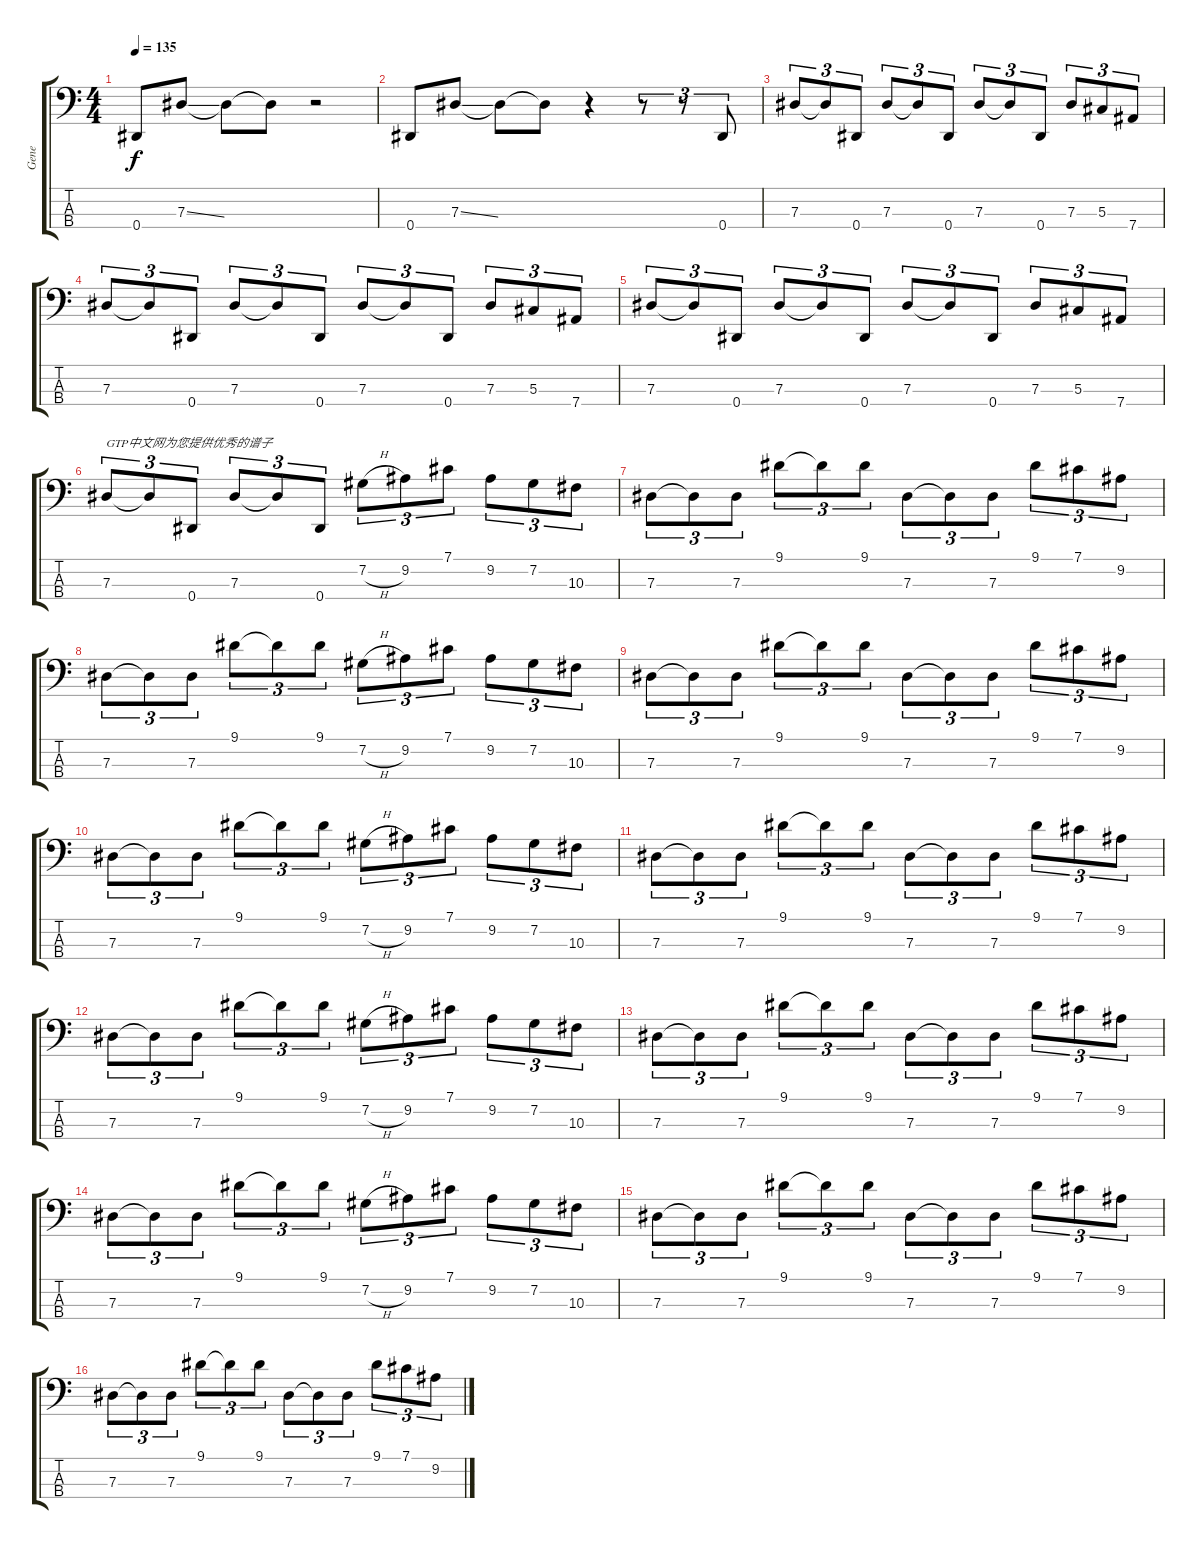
\track ("Gene" "Gene") {instrument electricbasspick}
\staff {score tabs}
\tuning (Gb2 Db2 Ab1 Eb1) {hide}
\ts (4 4)
\tempo 135
\clef f4
\ks c
0.4.8{dy f instrument electricbasspick} 7.3{ss}.8 7.3{t}.8 7.3{t}.8 r.2 |
0.4.8 7.3{ss}.8 7.3{t}.8 7.3{t}.8 r.4 r.8{tu (3 2)} r.8{tu (3 2)} 0.4.8{tu (3 2)} |
7.3.8{tu (3 2)} 7.3{t}.8{tu (3 2)} 0.4.8{tu (3 2)} 7.3.8{tu (3 2)} 7.3{t}.8{tu (3 2)} 0.4.8{tu (3 2)} 7.3.8{tu (3 2)} 7.3{t}.8{tu (3 2)} 0.4.8{tu (3 2)} 7.3.8{tu (3 2)} 5.3.8{tu (3 2)} 7.4.8{tu (3 2)} |
7.3.8{tu (3 2)} 7.3{t}.8{tu (3 2)} 0.4.8{tu (3 2)} 7.3.8{tu (3 2)} 7.3{t}.8{tu (3 2)} 0.4.8{tu (3 2)} 7.3.8{tu (3 2)} 7.3{t}.8{tu (3 2)} 0.4.8{tu (3 2)} 7.3.8{tu (3 2)} 5.3.8{tu (3 2)} 7.4.8{tu (3 2)} |
7.3.8{tu (3 2)} 7.3{t}.8{tu (3 2)} 0.4.8{tu (3 2)} 7.3.8{tu (3 2)} 7.3{t}.8{tu (3 2)} 0.4.8{tu (3 2)} 7.3.8{tu (3 2)} 7.3{t}.8{tu (3 2)} 0.4.8{tu (3 2)} 7.3.8{tu (3 2)} 5.3.8{tu (3 2)} 7.4.8{tu (3 2)} |
7.3.8{tu (3 2) txt "GTP中文网为您提供优秀的谱子"} 7.3{t}.8{tu (3 2)} 0.4.8{tu (3 2)} 7.3.8{tu (3 2)} 7.3{t}.8{tu (3 2)} 0.4.8{tu (3 2)} 7.2{h}.8{tu (3 2)} 9.2.8{tu (3 2)} 7.1.8{tu (3 2)} 9.2.8{tu (3 2)} 7.2.8{tu (3 2)} 10.3.8{tu (3 2)} |
7.3.8{tu (3 2)} 7.3{t}.8{tu (3 2)} 7.3.8{tu (3 2)} 9.1.8{tu (3 2)} 9.1{t}.8{tu (3 2)} 9.1.8{tu (3 2)} 7.3.8{tu (3 2)} 7.3{t}.8{tu (3 2)} 7.3.8{tu (3 2)} 9.1.8{tu (3 2)} 7.1.8{tu (3 2)} 9.2.8{tu (3 2)} |
7.3.8{tu (3 2)} 7.3{t}.8{tu (3 2)} 7.3.8{tu (3 2)} 9.1.8{tu (3 2)} 9.1{t}.8{tu (3 2)} 9.1.8{tu (3 2)} 7.2{h}.8{tu (3 2)} 9.2.8{tu (3 2)} 7.1.8{tu (3 2)} 9.2.8{tu (3 2)} 7.2.8{tu (3 2)} 10.3.8{tu (3 2)} |
7.3.8{tu (3 2)} 7.3{t}.8{tu (3 2)} 7.3.8{tu (3 2)} 9.1.8{tu (3 2)} 9.1{t}.8{tu (3 2)} 9.1.8{tu (3 2)} 7.3.8{tu (3 2)} 7.3{t}.8{tu (3 2)} 7.3.8{tu (3 2)} 9.1.8{tu (3 2)} 7.1.8{tu (3 2)} 9.2.8{tu (3 2)} |
7.3.8{tu (3 2)} 7.3{t}.8{tu (3 2)} 7.3.8{tu (3 2)} 9.1.8{tu (3 2)} 9.1{t}.8{tu (3 2)} 9.1.8{tu (3 2)} 7.2{h}.8{tu (3 2)} 9.2.8{tu (3 2)} 7.1.8{tu (3 2)} 9.2.8{tu (3 2)} 7.2.8{tu (3 2)} 10.3.8{tu (3 2)} |
7.3.8{tu (3 2)} 7.3{t}.8{tu (3 2)} 7.3.8{tu (3 2)} 9.1.8{tu (3 2)} 9.1{t}.8{tu (3 2)} 9.1.8{tu (3 2)} 7.3.8{tu (3 2)} 7.3{t}.8{tu (3 2)} 7.3.8{tu (3 2)} 9.1.8{tu (3 2)} 7.1.8{tu (3 2)} 9.2.8{tu (3 2)} |
7.3.8{tu (3 2)} 7.3{t}.8{tu (3 2)} 7.3.8{tu (3 2)} 9.1.8{tu (3 2)} 9.1{t}.8{tu (3 2)} 9.1.8{tu (3 2)} 7.2{h}.8{tu (3 2)} 9.2.8{tu (3 2)} 7.1.8{tu (3 2)} 9.2.8{tu (3 2)} 7.2.8{tu (3 2)} 10.3.8{tu (3 2)} |
7.3.8{tu (3 2)} 7.3{t}.8{tu (3 2)} 7.3.8{tu (3 2)} 9.1.8{tu (3 2)} 9.1{t}.8{tu (3 2)} 9.1.8{tu (3 2)} 7.3.8{tu (3 2)} 7.3{t}.8{tu (3 2)} 7.3.8{tu (3 2)} 9.1.8{tu (3 2)} 7.1.8{tu (3 2)} 9.2.8{tu (3 2)} |
7.3.8{tu (3 2)} 7.3{t}.8{tu (3 2)} 7.3.8{tu (3 2)} 9.1.8{tu (3 2)} 9.1{t}.8{tu (3 2)} 9.1.8{tu (3 2)} 7.2{h}.8{tu (3 2)} 9.2.8{tu (3 2)} 7.1.8{tu (3 2)} 9.2.8{tu (3 2)} 7.2.8{tu (3 2)} 10.3.8{tu (3 2)} |
7.3.8{tu (3 2)} 7.3{t}.8{tu (3 2)} 7.3.8{tu (3 2)} 9.1.8{tu (3 2)} 9.1{t}.8{tu (3 2)} 9.1.8{tu (3 2)} 7.3.8{tu (3 2)} 7.3{t}.8{tu (3 2)} 7.3.8{tu (3 2)} 9.1.8{tu (3 2)} 7.1.8{tu (3 2)} 9.2.8{tu (3 2)} |
7.3.8{tu (3 2)} 7.3{t}.8{tu (3 2)} 7.3.8{tu (3 2)} 9.1.8{tu (3 2)} 9.1{t}.8{tu (3 2)} 9.1.8{tu (3 2)} 7.3.8{tu (3 2)} 7.3{t}.8{tu (3 2)} 7.3.8{tu (3 2)} 9.1.8{tu (3 2)} 7.1.8{tu (3 2)} 9.2.8{tu (3 2)}
